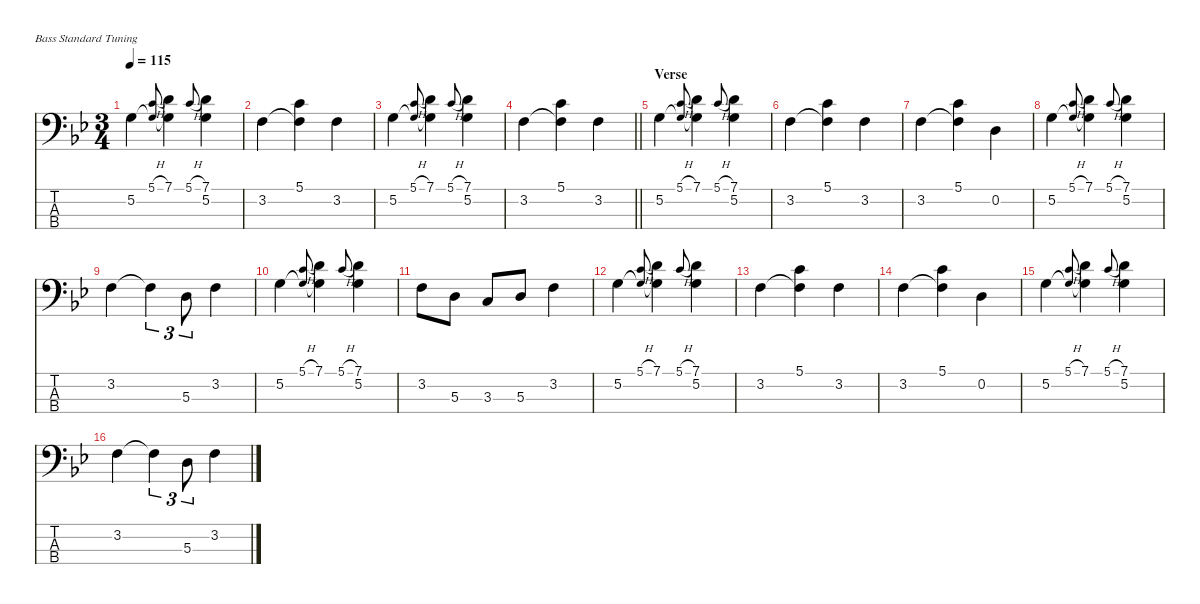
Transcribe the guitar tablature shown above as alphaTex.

\defaultSystemsLayout 4
\hideDynamics
\bracketExtendMode nobrackets
\singleTrackTrackNamePolicy hidden
\multiTrackTrackNamePolicy hidden
\firstSystemTrackNameMode fullname
\firstSystemTrackNameOrientation horizontal
\otherSystemsTrackNameOrientation horizontal
\track ("Bass" "el.bs.") {defaultSystemsLayout 8 instrument electricbassfinger}
\staff {score tabs}
\tuning (G2 D2 A1 E1)
\ts (3 4)
\tempo 115
\clef f4
\ks gminor
5.2{acc forcenatural}.4{dy f beam Down} (5.1{h acc forcenatural} 5.2{t acc forcenatural}).8{gr onbeat dy mf beam Up} (7.1{acc forcenatural} 5.2{t acc forcenatural}).4{dy f beam Down} 5.1{h acc forcenatural}.8{gr onbeat dy mf beam Up} (7.1{acc forcenatural} 5.2{acc forcenatural}).4{dy f beam Down} |
3.2{acc forcenatural}.4{dy mf beam Down} (5.1{acc forcenatural} 3.2{t acc forcenatural}).4{beam Down} 3.2{acc forcenatural}.4{beam Down} |
5.2{acc forcenatural}.4{dy f beam Down} (5.1{h acc forcenatural} 5.2{t acc forcenatural}).8{gr onbeat dy mf beam Up} (7.1{acc forcenatural} 5.2{t acc forcenatural}).4{dy f beam Down} 5.1{h acc forcenatural}.8{gr onbeat dy mf beam Up} (7.1{acc forcenatural} 5.2{acc forcenatural}).4{dy f beam Down} |
\barLineRight lightlight
3.2{acc forcenatural}.4{dy mf beam Down} (5.1{acc forcenatural} 3.2{t acc forcenatural}).4{beam Down} 3.2{acc forcenatural}.4{beam Down} |
\section ("" "Verse")
5.2{acc forcenatural}.4{dy f beam Down} (5.1{h acc forcenatural} 5.2{t acc forcenatural}).8{gr onbeat dy mf beam Up} (7.1{acc forcenatural} 5.2{t acc forcenatural}).4{dy f beam Down} 5.1{h acc forcenatural}.8{gr onbeat dy mf beam Up} (7.1{acc forcenatural} 5.2{acc forcenatural}).4{dy f beam Down} |
3.2{acc forcenatural}.4{dy mf beam Down} (5.1{acc forcenatural} 3.2{t acc forcenatural}).4{beam Down} 3.2{acc forcenatural}.4{beam Down} |
3.2{acc forcenatural}.4{beam Down} (5.1{acc forcenatural} 3.2{t acc forcenatural}).4{beam Down} 0.2{acc forcenatural}.4{beam Down} |
5.2{acc forcenatural}.4{dy f beam Down} (5.1{h acc forcenatural} 5.2{t acc forcenatural}).8{gr onbeat dy mf beam Up} (7.1{acc forcenatural} 5.2{t acc forcenatural}).4{dy f beam Down} 5.1{h acc forcenatural}.8{gr onbeat dy mf beam Up} (7.1{acc forcenatural} 5.2{acc forcenatural}).4{dy f beam Down} |
3.2{acc forcenatural}.4{beam Down} 3.2{t acc forcenatural}.4{tu (3 2) beam Down} 5.3{acc forcenatural}.8{tu (3 2) beam Down} 3.2{acc forcenatural}.4{beam Down} |
5.2{acc forcenatural}.4{beam Down} (5.1{h acc forcenatural} 5.2{t acc forcenatural}).8{gr onbeat dy mf beam Up} (7.1{acc forcenatural} 5.2{t acc forcenatural}).4{dy f beam Down} 5.1{h acc forcenatural}.8{gr onbeat dy mf beam Up} (7.1{acc forcenatural} 5.2{acc forcenatural}).4{dy f beam Down} |
3.2{acc forcenatural}.8{beam Down} 5.3{acc forcenatural}.8{beam Down} 3.3{acc forcenatural}.8{beam Up} 5.3{acc forcenatural}.8{beam Up} 3.2{acc forcenatural}.4{beam Down} |
5.2{acc forcenatural}.4{beam Down} (5.1{h acc forcenatural} 5.2{t acc forcenatural}).8{gr onbeat dy mf beam Up} (7.1{acc forcenatural} 5.2{t acc forcenatural}).4{dy f beam Down} 5.1{h acc forcenatural}.8{gr onbeat dy mf beam Up} (7.1{acc forcenatural} 5.2{acc forcenatural}).4{dy f beam Down} |
3.2{acc forcenatural}.4{dy mf beam Down} (5.1{acc forcenatural} 3.2{t acc forcenatural}).4{beam Down} 3.2{acc forcenatural}.4{beam Down} |
3.2{acc forcenatural}.4{beam Down} (5.1{acc forcenatural} 3.2{t acc forcenatural}).4{beam Down} 0.2{acc forcenatural}.4{beam Down} |
5.2{acc forcenatural}.4{dy f beam Down} (5.1{h acc forcenatural} 5.2{t acc forcenatural}).8{gr onbeat dy mf beam Up} (7.1{acc forcenatural} 5.2{t acc forcenatural}).4{dy f beam Down} 5.1{h acc forcenatural}.8{gr onbeat dy mf beam Up} (7.1{acc forcenatural} 5.2{acc forcenatural}).4{dy f beam Down} |
3.2{acc forcenatural}.4{beam Down} 3.2{t acc forcenatural}.4{tu (3 2) beam Down} 5.3{acc forcenatural}.8{tu (3 2) beam Down} 3.2{acc forcenatural}.4{beam Down}
